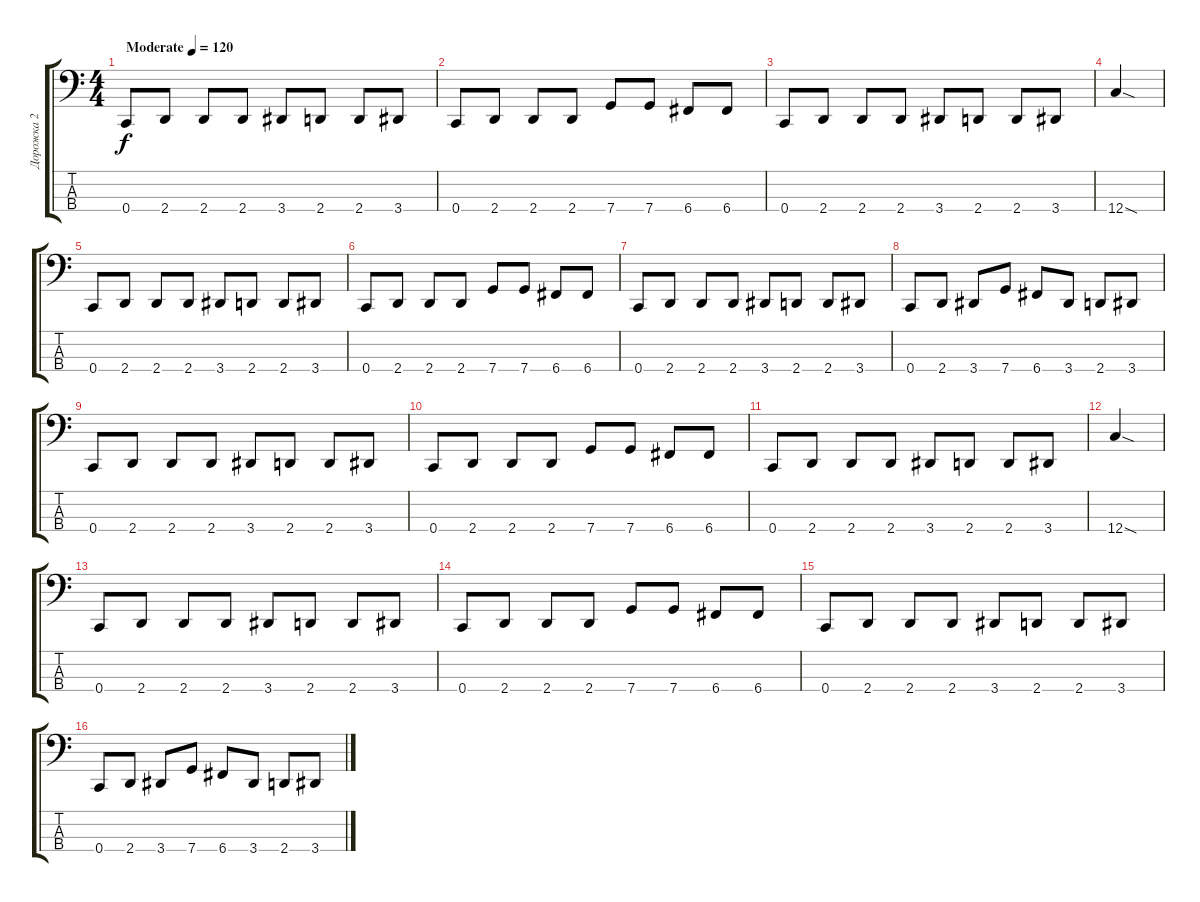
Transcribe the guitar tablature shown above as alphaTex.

\track ("Дорожка 2" "Дорожка 2") {instrument electricbasspick}
\staff {score tabs}
\tuning (F2 C2 G1 C1) {hide}
\ts (4 4)
\tempo (120 "Moderate")
\clef f4
\ks c
0.4.8{dy f instrument electricbasspick} 2.4.8 2.4.8 2.4.8 3.4.8 2.4.8 2.4.8 3.4.8 |
0.4.8 2.4.8 2.4.8 2.4.8 7.4.8 7.4.8 6.4.8 6.4.8 |
0.4.8 2.4.8 2.4.8 2.4.8 3.4.8 2.4.8 2.4.8 3.4.8 |
12.4{sod}.4 |
0.4.8 2.4.8 2.4.8 2.4.8 3.4.8 2.4.8 2.4.8 3.4.8 |
0.4.8 2.4.8 2.4.8 2.4.8 7.4.8 7.4.8 6.4.8 6.4.8 |
0.4.8 2.4.8 2.4.8 2.4.8 3.4.8 2.4.8 2.4.8 3.4.8 |
0.4.8 2.4.8 3.4.8 7.4.8 6.4.8 3.4.8 2.4.8 3.4.8 |
0.4.8 2.4.8 2.4.8 2.4.8 3.4.8 2.4.8 2.4.8 3.4.8 |
0.4.8 2.4.8 2.4.8 2.4.8 7.4.8 7.4.8 6.4.8 6.4.8 |
0.4.8 2.4.8 2.4.8 2.4.8 3.4.8 2.4.8 2.4.8 3.4.8 |
12.4{sod}.4 |
0.4.8 2.4.8 2.4.8 2.4.8 3.4.8 2.4.8 2.4.8 3.4.8 |
0.4.8 2.4.8 2.4.8 2.4.8 7.4.8 7.4.8 6.4.8 6.4.8 |
0.4.8 2.4.8 2.4.8 2.4.8 3.4.8 2.4.8 2.4.8 3.4.8 |
0.4.8 2.4.8 3.4.8 7.4.8 6.4.8 3.4.8 2.4.8 3.4.8
